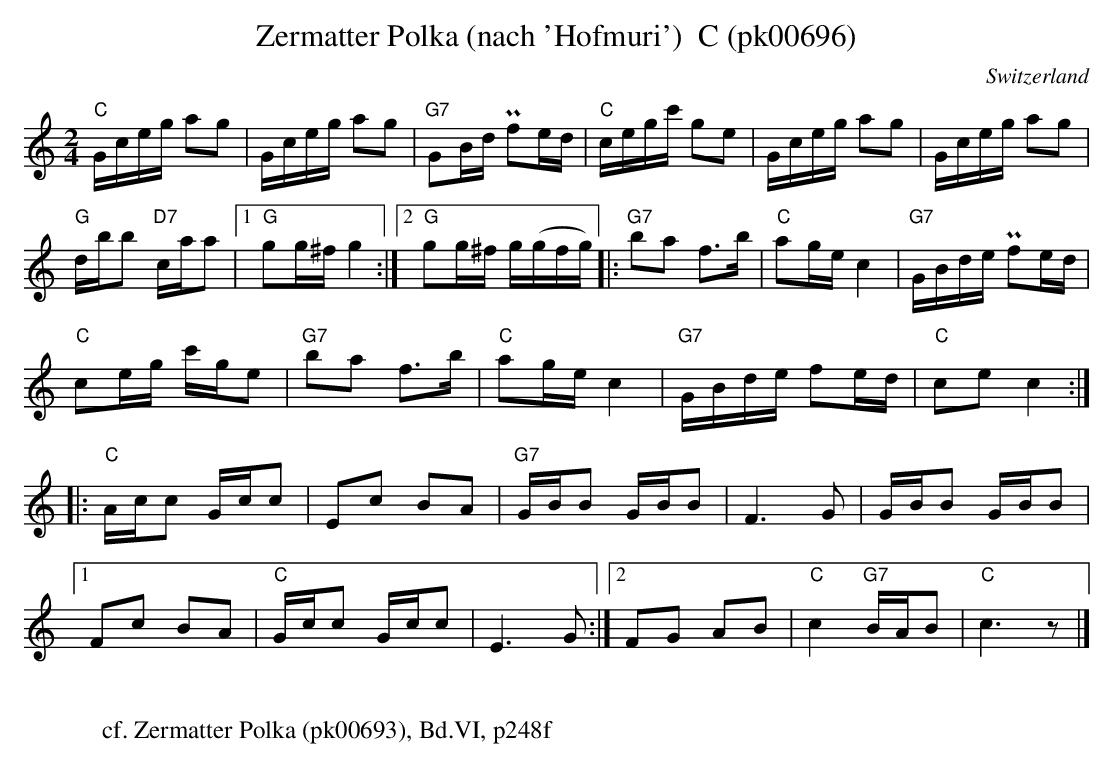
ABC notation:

X:1
T:Zermatter Polka (nach 'Hofmuri')  C (pk00696)
O:Switzerland
M:2/4
L:1/16
K:C major
"C"Gceg a2g2 | Gceg a2g2 | "G7"G2Bd Pf2ed | "C"cegc' g2e2 | Gceg a2g2 | Gceg a2g2 |
"G"dbb2 "D7"caa2 |1 "G"g2g^f g4 :|2 "G"g2g^f g(gfg) |: "G7"b2a2 f3b | "C"a2gec4 | "G7"GBde Pf2ed |
"C"c2eg c'ge2 | "G7"b2a2 f3b | "C"a2gec4 | "G7"GBde f2ed | "C"c2e2c4 ::
"C"Acc2 Gcc2 | E2c2 B2A2 | "G7"GBB2 GBB2 | F6G2 | GBB2 GBB2 |1
F2c2 B2A2 | "C"Gcc2 Gcc2 | E6G2 :|2 F2G2 A2B2 | "C"c4 "G7"BAB2 | "C"c6z2 |]
W:
W: cf. Zermatter Polka (pk00693), Bd.VI, p248f
